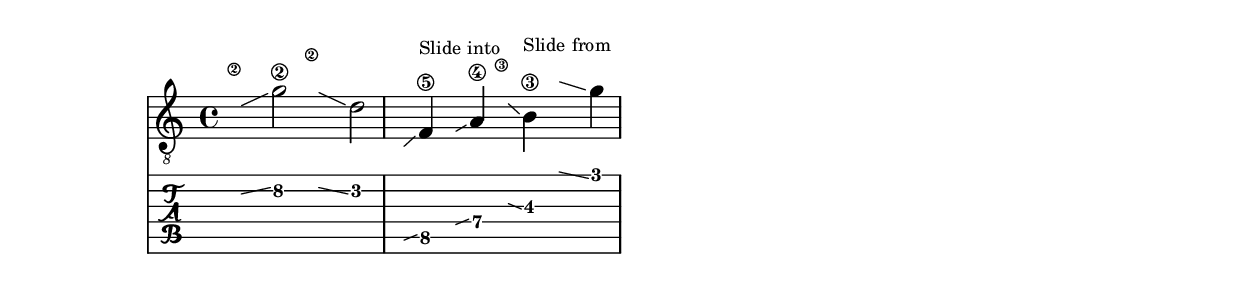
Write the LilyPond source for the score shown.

% Do not edit this file; it is automatically
% generated from Documentation/snippets/new
% This file is in the public domain.
%% Note: this file works from version 2.13.4
\version "2.13.18"

\header {
  lsrtags = "fretted-strings"

  texidoc = "
Unlike glissandos, slides may go from an imprecise point of the
fretboard to a specific fret. A good way to do that is to add a grace
hidden note before the note which is actually played, as demonstrated
in the following example.
"
  doctitle = "Guitar slides"
} % begin verbatim


%% Hide fret number: useful to draw slide into/from a casual point of
%% the fretboard.
hideFretNumber = {
  \once \override TabNoteHead #'transparent = ##t
  \once \override NoteHead #'transparent = ##t
  \once \override Stem #'transparent = ##t
  \once \override NoteHead #'no-ledgers = ##t
  \once \override Glissando #'(bound-details left padding) = #0.3
}

music= \relative c' {
  \grace { \hideFretNumber d8\2 \glissando s2 } g2\2
  \grace { \hideFretNumber g8\2 \glissando s2 } d2 |

  \grace { \hideFretNumber c,8 \glissando s } f4\5^\markup \tiny { Slide into }
  \grace { \hideFretNumber f8 \glissando s } a4\4
  \grace { \hideFretNumber e'8\3 \glissando s } b4\3^\markup \tiny { Slide from }
  \grace { \hideFretNumber b'8 \glissando s2 } g4 |
}

\score {
  <<
    \new Staff {
      \clef "G_8"
      \music
    }
    \new TabStaff {
      \music
    }
  >>
}
